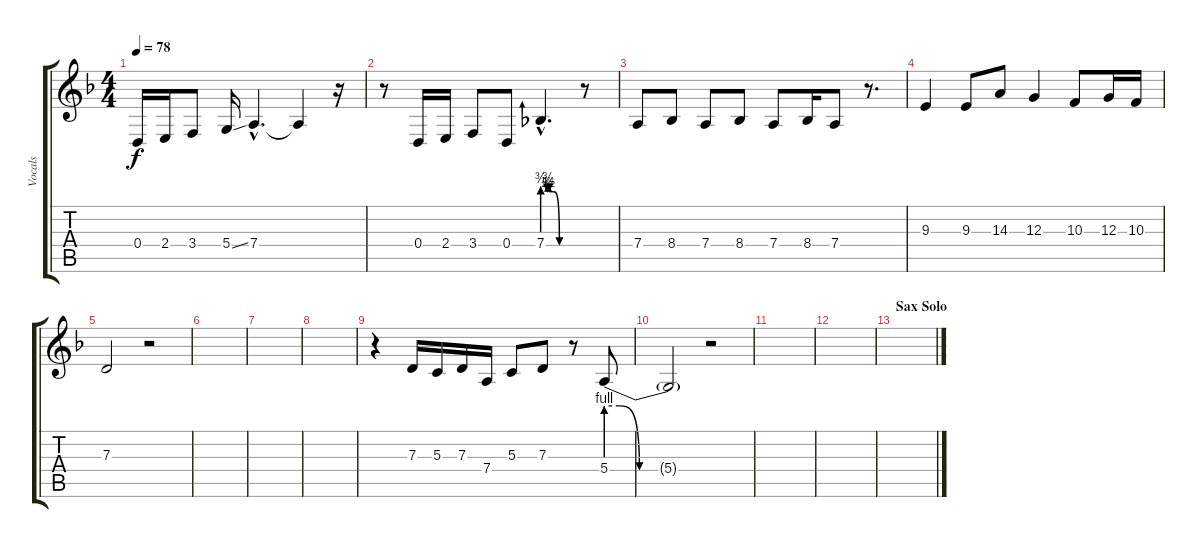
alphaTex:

\track ("Vocals" "Vocals") {instrument pad4choir}
\staff {score tabs}
\tuning (E4 B3 G3 D3 A2 E2) {hide}
\ts (4 4)
\tempo 78
\clef g2
\ks f
0.4.16{dy f} 2.4.16 3.4.8 5.4{ss}.16 7.4{hac}.4{d} 7.4{t}.4 r.16 |
r.8 0.4.16 2.4.16 3.4.8 0.4.8 7.4{be (custom 0 3 5 3 8 2 10 3 12 2 20 2 30 0 60 0) hac}.4{d} r.8 |
7.4.8 8.4.8 7.4.8 8.4.8 7.4.8 8.4.16 7.4.8 r.8{d} |
9.3.4 9.3.8 14.3.8 12.3.4 10.3.8 12.3.16 10.3.16 |
7.3.2 r.2 |
|
|
|
r.4 7.3.16 5.3.16 7.3.16 7.4.16 5.3.8 7.3.8 r.8 5.4{be (custom 0 4 8 4 20 0 30 0 40 0 60 0)}.8 |
5.4{t}.2 r.2 |
|
|
\section ("" "Sax Solo")
